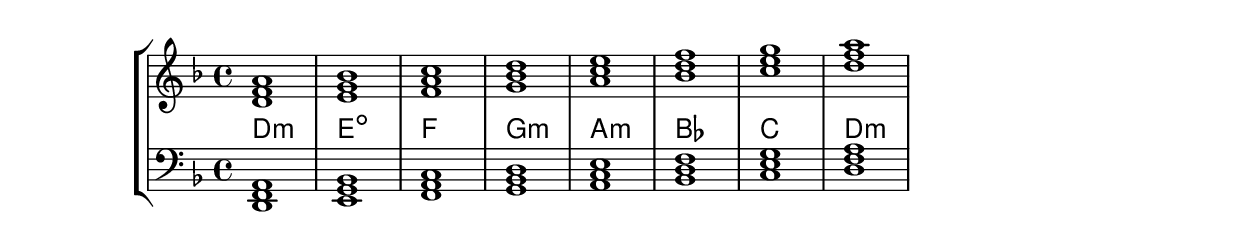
% Description: Chord tool for the key of D minor
% Author: Talos Thoren
% Date: January 24, 2013

\version "2.16.1"

% Defining variables
% The key of D minor has one flat:
% B Flat
d_min_triads = { \key d \minor <d f a>1 <e g bes> <f a c> <g bes d> <a c e> <bes d f> <c e g> <d f a> }
d_min_triadNames = \new ChordNames { \d_min_triads }
chordTool = \new StaffGroup
{
  <<
  \new Staff
  {
    \relative c'
    << 
      \d_min_triads 
      \d_min_triadNames 
    >>
  }
  \new Staff \relative c,
  {
    \clef bass
    <<
      \d_min_triads
    >>
  }
  >>
}

\score
{
  \chordTool
}

